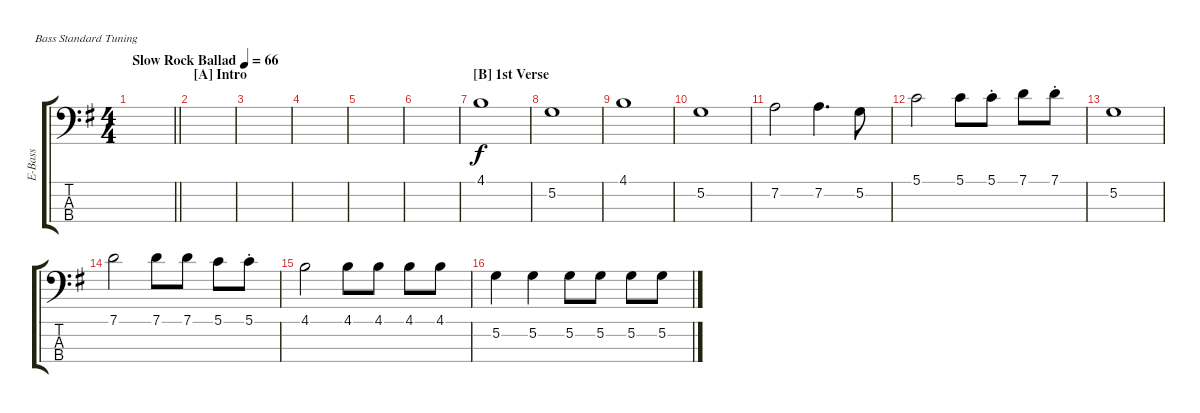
\defaultSystemsLayout 4
\bracketExtendMode groupsimilarinstruments
\otherSystemsTrackNameOrientation horizontal
\track ("Electric Bass" "E-Bass") {instrument electricbassfinger}
\staff {score tabs}
\tuning (G2 D2 A1 E1)
\ts (4 4)
\ac
\tempo (66 "Slow Rock Ballad")
\clef f4
\barLineRight lightlight
\ks g
|
\section ("A" "Intro")
|
|
|
|
|
\section ("B" "1st Verse")
4.1.1 |
5.2.1 |
4.1.1 |
5.2.1 |
7.2.2 7.2.4{d} 5.2.8 |
5.1.2 5.1.8 5.1{st}.8 7.1.8 7.1{st}.8 |
5.2.1 |
7.1.2 7.1.8 7.1.8 5.1.8 5.1{st}.8 |
4.1.2 4.1.8 4.1.8 4.1.8 4.1.8 |
5.2.4 5.2.4 5.2.8 5.2.8 5.2.8 5.2.8
